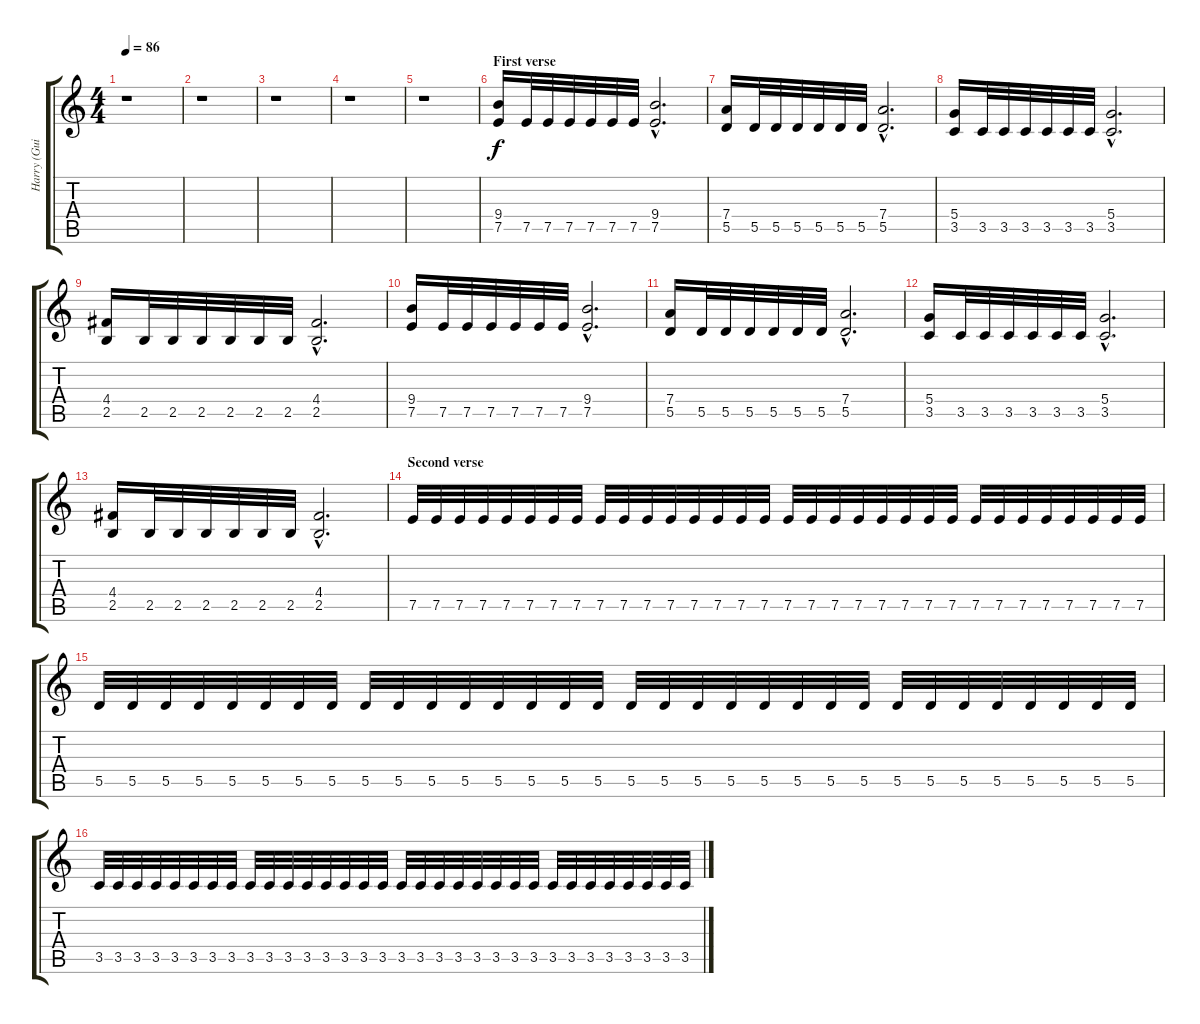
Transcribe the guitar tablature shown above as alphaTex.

\track ("Harry (Guitar)" "Harry (Gui") {instrument overdrivenguitar}
\staff {score tabs}
\tuning (E4 B3 G3 D3 A2 E2) {hide}
\ts (4 4)
\tempo 86
\clef g2
\ks c
r.1{dy f} |
r.1 |
r.1 |
r.1 |
r.1 |
\section ("" "First verse")
(9.4 7.5).16 7.5.32 7.5.32 7.5.32 7.5.32 7.5.32 7.5.32 (9.4{hac} 7.5{hac}).2{d} |
(7.4 5.5).16 5.5.32 5.5.32 5.5.32 5.5.32 5.5.32 5.5.32 (7.4{hac} 5.5{hac}).2{d} |
(5.4 3.5).16 3.5.32 3.5.32 3.5.32 3.5.32 3.5.32 3.5.32 (5.4{hac} 3.5{hac}).2{d} |
(4.4 2.5).16 2.5.32 2.5.32 2.5.32 2.5.32 2.5.32 2.5.32 (4.4{hac} 2.5{hac}).2{d} |
(9.4 7.5).16 7.5.32 7.5.32 7.5.32 7.5.32 7.5.32 7.5.32 (9.4{hac} 7.5{hac}).2{d} |
(7.4 5.5).16 5.5.32 5.5.32 5.5.32 5.5.32 5.5.32 5.5.32 (7.4{hac} 5.5{hac}).2{d} |
(5.4 3.5).16 3.5.32 3.5.32 3.5.32 3.5.32 3.5.32 3.5.32 (5.4{hac} 3.5{hac}).2{d} |
(4.4 2.5).16 2.5.32 2.5.32 2.5.32 2.5.32 2.5.32 2.5.32 (4.4{hac} 2.5{hac}).2{d} |
\section ("" "Second verse")
7.5.32 7.5.32 7.5.32 7.5.32 7.5.32 7.5.32 7.5.32 7.5.32 7.5.32 7.5.32 7.5.32 7.5.32 7.5.32 7.5.32 7.5.32 7.5.32 7.5.32 7.5.32 7.5.32 7.5.32 7.5.32 7.5.32 7.5.32 7.5.32 7.5.32 7.5.32 7.5.32 7.5.32 7.5.32 7.5.32 7.5.32 7.5.32 |
5.5.32 5.5.32 5.5.32 5.5.32 5.5.32 5.5.32 5.5.32 5.5.32 5.5.32 5.5.32 5.5.32 5.5.32 5.5.32 5.5.32 5.5.32 5.5.32 5.5.32 5.5.32 5.5.32 5.5.32 5.5.32 5.5.32 5.5.32 5.5.32 5.5.32 5.5.32 5.5.32 5.5.32 5.5.32 5.5.32 5.5.32 5.5.32 |
3.5.32 3.5.32 3.5.32 3.5.32 3.5.32 3.5.32 3.5.32 3.5.32 3.5.32 3.5.32 3.5.32 3.5.32 3.5.32 3.5.32 3.5.32 3.5.32 3.5.32 3.5.32 3.5.32 3.5.32 3.5.32 3.5.32 3.5.32 3.5.32 3.5.32 3.5.32 3.5.32 3.5.32 3.5.32 3.5.32 3.5.32 3.5.32
